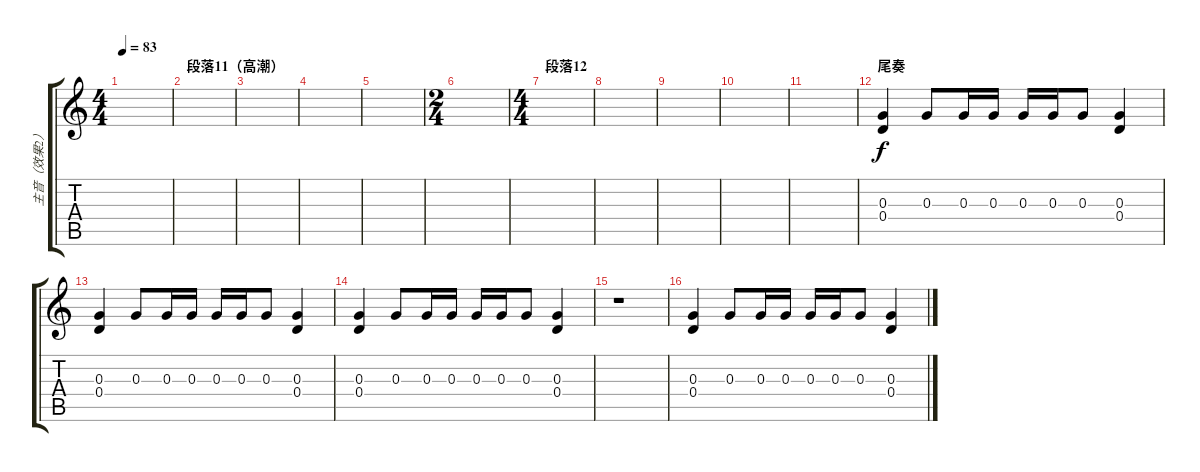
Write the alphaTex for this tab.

\track ("主音（效果2）" "主音（效果2）") {instrument distortionguitar}
\staff {score tabs}
\tuning (E4 B3 G3 D3 A2 E2) {hide}
\ts (4 4)
\tempo 83
\clef g2
\ks c
|
\section ("" "段落11（高潮）")
|
|
|
|
\ts (2 4)
|
\ts (4 4)
\section ("" "段落12")
|
|
|
|
|
\section ("" "尾奏")
(0.3 0.4).4{volume 10} 0.3.8 0.3.16 0.3.16 0.3.16 0.3.16 0.3.8 (0.3 0.4).4 |
(0.3 0.4).4 0.3.8 0.3.16 0.3.16 0.3.16 0.3.16 0.3.8 (0.3 0.4).4 |
(0.3 0.4).4 0.3.8 0.3.16 0.3.16 0.3.16 0.3.16 0.3.8 (0.3 0.4).4 |
r.1 |
(0.3 0.4).4 0.3.8 0.3.16 0.3.16 0.3.16 0.3.16 0.3.8 (0.3 0.4).4
